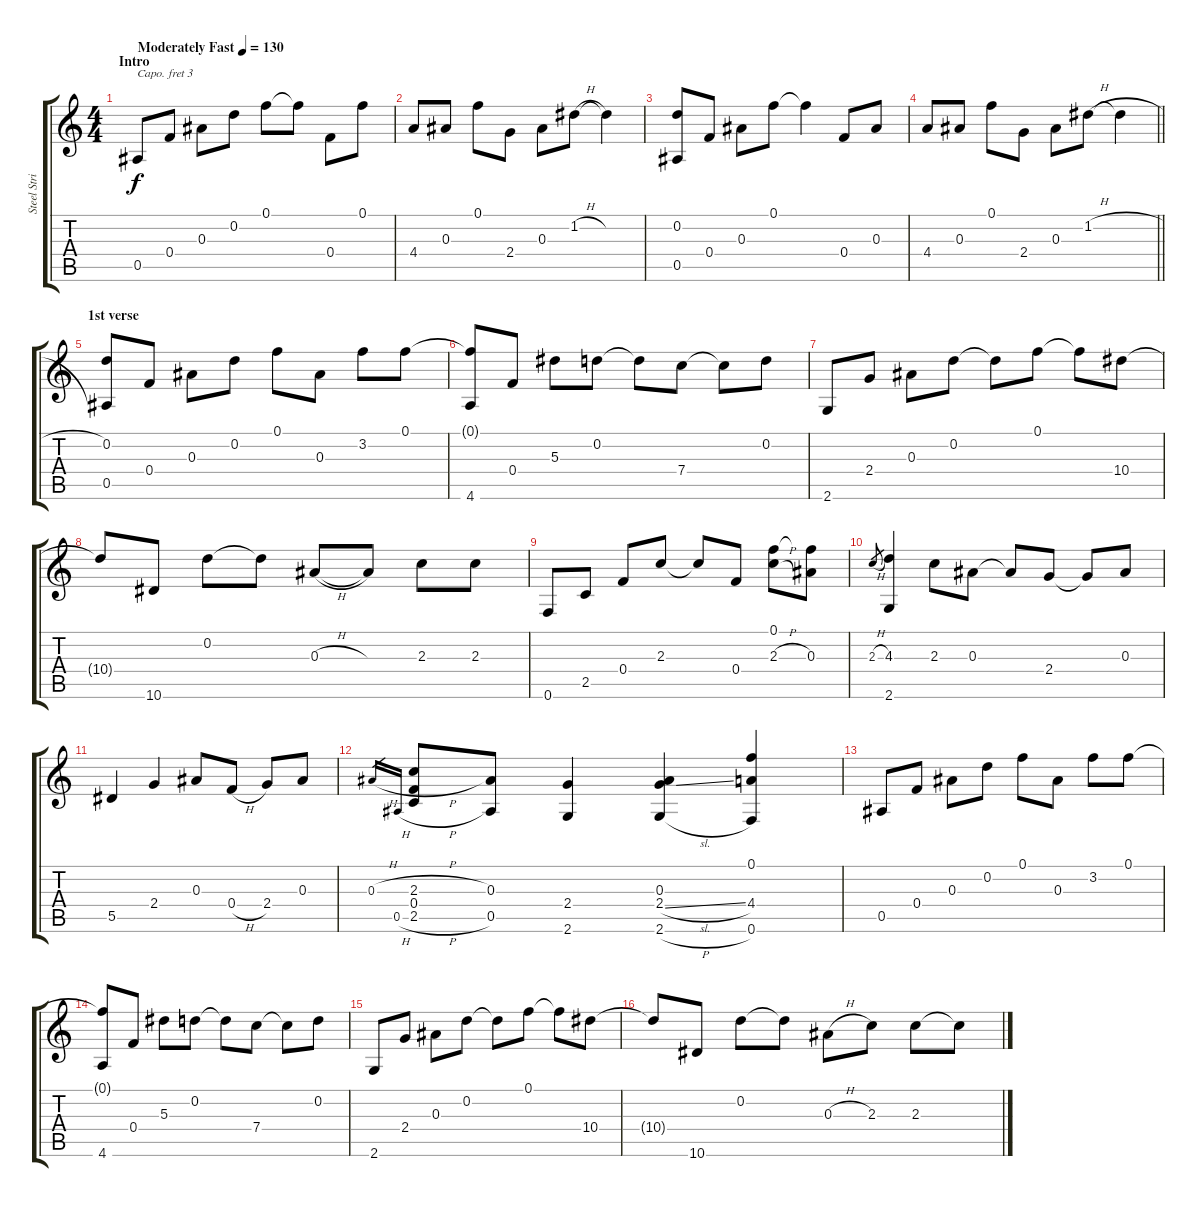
\track ("Steel String" "Steel Stri") {instrument acousticguitarsteel}
\staff {score tabs}
\capo 3
\tuning (D4 B3 G3 D3 G2 D2) {hide}
\ts (4 4)
\section ("" "Intro")
\tempo (130 "Moderately Fast")
\clef g2
\ks c
0.5.8{dy f instrument acousticguitarsteel} 0.4.8 0.3.8 0.2.8 0.1.8 0.1{t}.8 0.4.8 0.1.8 |
4.4.8 0.3.8 0.1.8 2.4.8 0.3.8 1.2{h}.8 1.2{t}.4 |
(0.2 0.5).8 0.4.8 0.3.8 0.1.8 0.1{t}.4 0.4.8 0.3.8 |
\barLineRight lightlight
4.4.8 0.3.8 0.1.8 2.4.8 0.3.8 1.2{h}.8 1.2{h t}.4 |
\section ("" "1st verse")
(0.2 0.5).8 0.4.8 0.3.8 0.2.8 0.1.8 0.3.8 3.2.8 0.1.8 |
(0.1{t} 4.6).8 0.4.8 5.3.8 0.2.8 0.2{t}.8 7.4.8 7.4{t}.8 0.2.8 |
2.6.8 2.4.8 0.3.8 0.2.8 0.2{t}.8 0.1.8 0.1{t}.8 10.4.8 |
10.4{t}.8 10.6.8 0.2.8 0.2{t}.8 0.3{h}.8 0.3{t}.8 2.3.8 2.3.8 |
0.6.8 2.5.8 0.4.8 2.3.8 2.3{t}.8 0.4.8 (0.1 2.3{h}).8 (0.1{t} 0.3).8 |
2.3{h}.8{gr} (4.3 2.6).4 2.3.8 0.3.8 0.3{t}.8 2.4.8 2.4{t}.8 0.3.8 |
5.5.4 2.4.4 0.3.8 0.4{h}.8 2.4.8 0.3.8 |
0.3{h}.16{gr} 0.5{h}.16{gr} (2.3{h} 0.4 2.5{h}).8 (0.3 0.5).8 (2.4 2.6).4 (0.3 2.4{sl} 2.6{h}).4 (0.1 4.4 0.6).4 |
0.5.8 0.4.8 0.3.8 0.2.8 0.1.8 0.3.8 3.2.8 0.1.8 |
(0.1{t} 4.6).8 0.4.8 5.3.8 0.2.8 0.2{t}.8 7.4.8 7.4{t}.8 0.2.8 |
2.6.8 2.4.8 0.3.8 0.2.8 0.2{t}.8 0.1.8 0.1{t}.8 10.4.8 |
10.4{t}.8 10.6.8 0.2.8 0.2{t}.8 0.3{h}.8 2.3.8 2.3.8 2.3{t}.8
